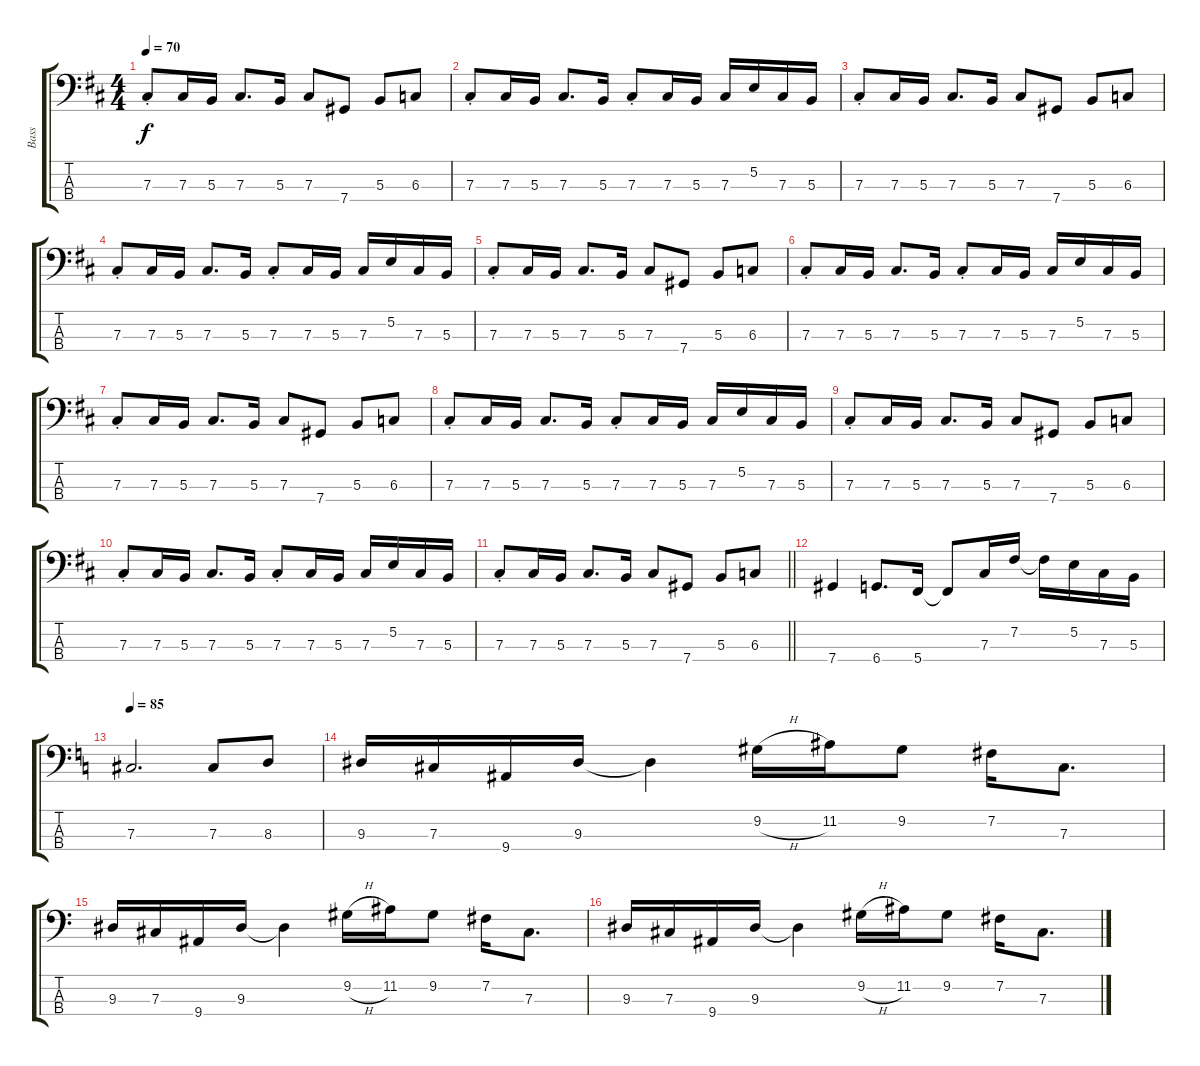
\track ("Bass" "Bass") {instrument electricbassfinger}
\staff {score tabs}
\tuning (E2 B1 Gb1 Db1) {hide}
\ts (4 4)
\tempo 70
\clef f4
\ks d
7.3{st}.8{dy f} 7.3.16 5.3.16 7.3.8{d} 5.3.16 7.3.8 7.4.8 5.3.8 6.3.8 |
7.3{st}.8 7.3.16 5.3.16 7.3.8{d} 5.3.16 7.3{st}.8 7.3.16 5.3.16 7.3.16 5.2.16 7.3.16 5.3.16 |
7.3{st}.8 7.3.16 5.3.16 7.3.8{d} 5.3.16 7.3.8 7.4.8 5.3.8 6.3.8 |
7.3{st}.8 7.3.16 5.3.16 7.3.8{d} 5.3.16 7.3{st}.8 7.3.16 5.3.16 7.3.16 5.2.16 7.3.16 5.3.16 |
7.3{st}.8 7.3.16 5.3.16 7.3.8{d} 5.3.16 7.3.8 7.4.8 5.3.8 6.3.8 |
7.3{st}.8 7.3.16 5.3.16 7.3.8{d} 5.3.16 7.3{st}.8 7.3.16 5.3.16 7.3.16 5.2.16 7.3.16 5.3.16 |
7.3{st}.8 7.3.16 5.3.16 7.3.8{d} 5.3.16 7.3.8 7.4.8 5.3.8 6.3.8 |
7.3{st}.8 7.3.16 5.3.16 7.3.8{d} 5.3.16 7.3{st}.8 7.3.16 5.3.16 7.3.16 5.2.16 7.3.16 5.3.16 |
7.3{st}.8 7.3.16 5.3.16 7.3.8{d} 5.3.16 7.3.8 7.4.8 5.3.8 6.3.8 |
7.3{st}.8 7.3.16 5.3.16 7.3.8{d} 5.3.16 7.3{st}.8 7.3.16 5.3.16 7.3.16 5.2.16 7.3.16 5.3.16 |
\barLineRight lightlight
7.3{st}.8 7.3.16 5.3.16 7.3.8{d} 5.3.16 7.3.8 7.4.8 5.3.8 6.3.8 |
7.4.4 6.4.8{d} 5.4.16 5.4{t}.8 7.3.16 7.2.16 7.2{t}.16 5.2.16 7.3.16 5.3.16 |
\tempo 85
\ks c
7.3.2{d} 7.3.8 8.3.8 |
9.3.16 7.3.16 9.4.16 9.3.16 9.3{t}.4 9.2{h}.16 11.2.16 9.2.8 7.2.16 7.3.8{d} |
9.3.16 7.3.16 9.4.16 9.3.16 9.3{t}.4 9.2{h}.16 11.2.16 9.2.8 7.2.16 7.3.8{d} |
9.3.16 7.3.16 9.4.16 9.3.16 9.3{t}.4 9.2{h}.16 11.2.16 9.2.8 7.2.16 7.3.8{d}
